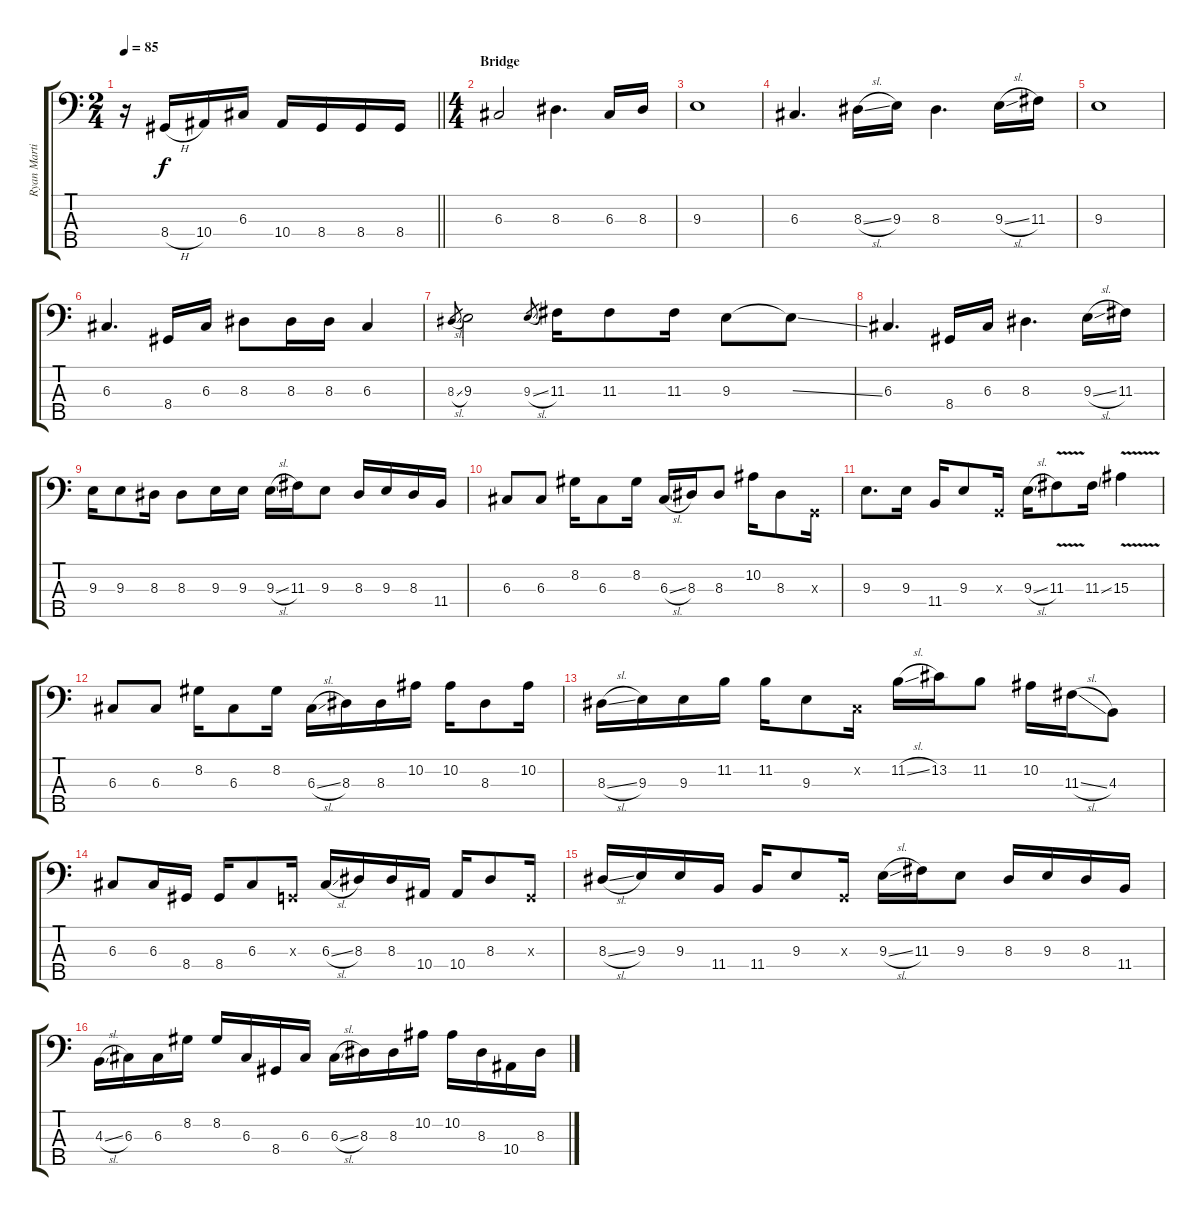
\track ("Ryan Martinie " "Ryan Marti") {instrument electricbassfinger}
\staff {score tabs}
\tuning (F2 C2 G1 C1 G0) {hide}
\ts (2 4)
\tempo 85
\clef f4
\barLineRight lightlight
\ks c
r.16{dy f} 8.4{h}.16 10.4.16 6.3.16 10.4.16 8.4.16 8.4.16 8.4.16 |
\ts (4 4)
\section ("" "Bridge")
6.3.2 8.3.4{d} 6.3.16 8.3.16 |
9.3.1 |
6.3.4{d} 8.3{sl}.16 9.3.16 8.3.4{d} 9.3{sl}.16 11.3.16 |
9.3.1 |
6.3.4{d} 8.4.16 6.3.16 8.3.8 8.3.16 8.3.16 6.3.4 |
8.3{sl}.8{gr} 9.3.2 9.3{sl}.8{gr} 11.3.16 11.3.8 11.3.16 9.3.8 9.3{ss t}.8 |
6.3.4{d} 8.4.16 6.3.16 8.3.4{d} 9.3{sl}.16 11.3.16 |
9.3.16 9.3.8 8.3.16 8.3.8 9.3.16 9.3.16 9.3{sl}.16 11.3.16 9.3.8 8.3.16 9.3.16 8.3.16 11.4.16 |
6.3.8 6.3.8 8.2.16 6.3.8 8.2.16 6.3{sl}.16 8.3.16 8.3.8 10.2.16 8.3.8 0.3{x}.16 |
9.3.8{d} 9.3.16 11.4.16 9.3.8 0.3{x}.16 9.3{sl}.16 11.3{v}.8 11.3{ss}.16 15.3{v}.4 |
6.3.8 6.3.8 8.2.16 6.3.8 8.2.16 6.3{sl}.16 8.3.16 8.3.16 10.2.16 10.2.16 8.3.8 10.2.16 |
8.3{sl}.16 9.3.16 9.3.16 11.2.16 11.2.16 9.3.8 0.2{x}.16 11.2{sl}.16 13.2.16 11.2.8 10.2.16 11.3{sl}.16 4.3.8 |
6.3.8 6.3.16 8.4.16 8.4.16 6.3.8 0.3{x}.16 6.3{sl}.16 8.3.16 8.3.16 10.4.16 10.4.16 8.3.8 0.3{x}.16 |
8.3{sl}.16 9.3.16 9.3.16 11.4.16 11.4.16 9.3.8 0.3{x}.16 9.3{sl}.16 11.3.16 9.3.8 8.3.16 9.3.16 8.3.16 11.4.16 |
4.3{sl}.16 6.3.16 6.3.16 8.2.16 8.2.16 6.3.16 8.4.16 6.3.16 6.3{sl}.16 8.3.16 8.3.16 10.2.16 10.2.16 8.3.16 10.4.16 8.3.16
